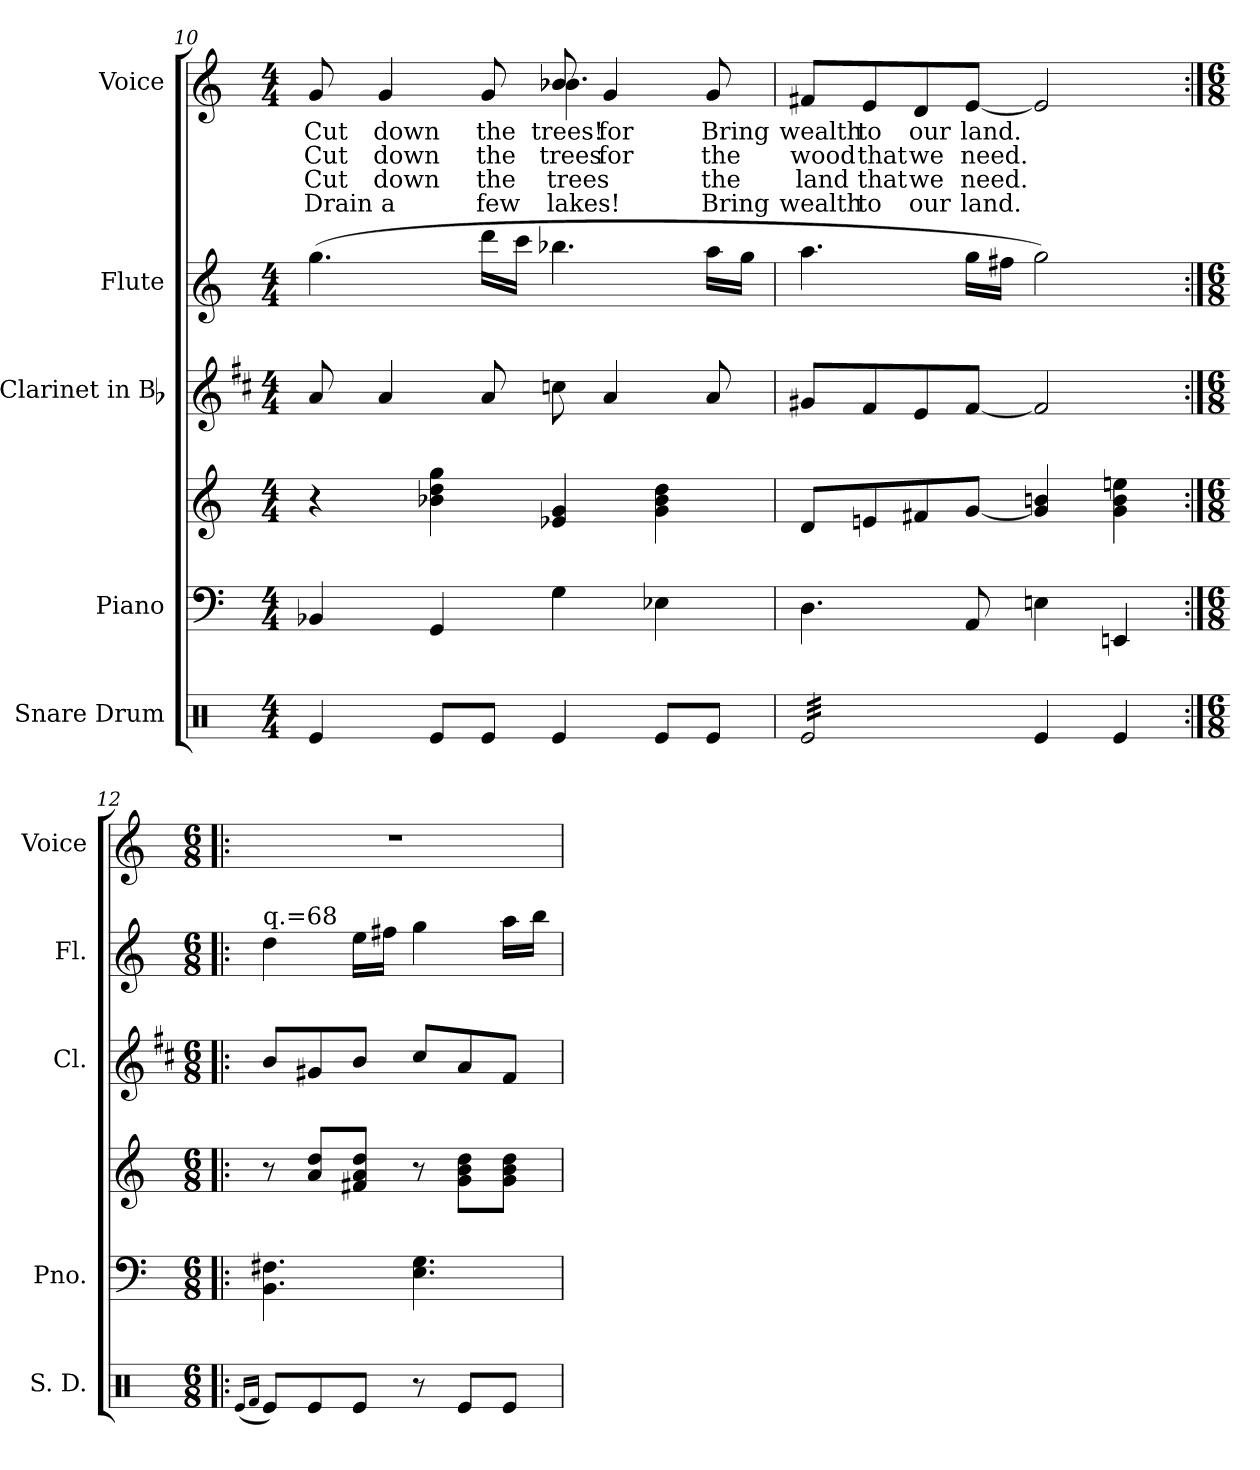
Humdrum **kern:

**kern	**kern	**kern	**kern	**kern	**kern	**text	**text	**text	**text
*part5	*part4	*part4	*part3	*part2	*part1	*part1	*part1	*part1	*part1
*staff6	*staff5	*staff4	*staff3	*staff2	*staff1	*staff1	*staff1	*staff1	*staff1
*I"Snare Drum	*I"Piano	*	*I"Clarinet in Bb	*I"Flute	*I"Voice	*	*	*	*
*I'S. D.	*I'Pno.	*	*I'Cl.	*I'Fl.	*I'Voice	*	*	*	*
!!LO:LB:g=z
*clefX	*clefF4	*clefG2	*clefG2	*clefG2	*clefG2	*	*	*	*
*	*	*	*ITrd1c2	*	*	*	*	*	*
*k[]	*k[]	*k[]	*k[]	*k[]	*k[]	*	*	*	*
*C:	*C:	*C:	*C:	*C:	*C:	*	*	*	*
*M4/4	*M4/4	*M4/4	*M4/4	*M4/4	*M4/4	*	*	*	*
=10	=10	=10	=10	=10	=10	=10	=10	=10	=10
!	!	!	!	!	!	!LO:LY:a:color=#000000	!LO:LY:b:color=#000000	!LO:LY:b:color=#000000	!LO:LY:b:color=#000000
*	*	*	*	*	*^	*	*	*	*
4Rei/	4BB-Xi/	4r	8gi/	(4.ggi\	8gi/	2ryy	Cut	Cut	Cut	Drain
!	!	!	!	!	!	!	!LO:LY:a:color=#000000	!LO:LY:b:color=#000000	!LO:LY:b:color=#000000	!LO:LY:b:color=#000000
.	.	.	4gi/	.	4gi/	.	down	down	down	a
8Rei/L	4GGi/	4b-Xi\ 4ddi 4ggi	.	.	.	.	.	.	.	.
!	!	!	!	!	!	!	!LO:LY:a:color=#000000	!LO:LY:b:color=#000000	!LO:LY:b:color=#000000	!LO:LY:b:color=#000000
8Rei/J	.	.	8gi/	16dddi\LL	8gi/	.	the	the	the	few
.	.	.	.	16ccci\JJ	.	.	.	.	.	.
!	!	!	!	!	!	!	!LO:LY:a:color=#000000	!LO:LY:b:color=#000000	!LO:LY:b:color=#000000	!LO:LY:b:color=#000000
4Rei/	4Gi\	4e-Xi/ 4gi	8b-Xi\	4.bb-Xi\	8b-Xi/	4.b-i\	trees!	trees	trees	lakes!
!	!	!	!	!	!	!	!LO:LY:b:color=#000000	!LO:LY:b:color=#000000	!	!
.	.	.	4gi/	.	4gi/	.	for	for	.	.
8Rei/L	4E-Xi\	4gi\ 4b-i 4ddi	.	.	.	.	.	.	.	.
!	!	!	!	!	!	!	!LO:LY:a:color=#000000	!LO:LY:b:color=#000000	!LO:LY:b:color=#000000	!LO:LY:b:color=#000000
8Rei/J	.	.	8gi/	16aai\LL	8gi/	8ryy	Bring	the	the	Bring
.	.	.	.	16ggi\JJ	.	.	.	.	.	.
*	*	*	*	*	*v	*v	*	*	*	*
=11	=11	=11	=11	=11	=11	=11	=11	=11	=11
!	!	!	!	!	!	!LO:LY:a:color=#000000	!LO:LY:b:color=#000000	!LO:LY:b:color=#000000	!LO:LY:b:color=#000000
*tremolo	*	*	*	*	*	*	*	*	*
32Rei/LLL	4.Di\	8di/L	8f#Xi/L	4.aai\	8f#Xi/L	wealth	wood	land	wealth
32Rei/	.	.	.	.	.	.	.	.	.
32Rei/	.	.	.	.	.	.	.	.	.
32Rei/	.	.	.	.	.	.	.	.	.
!	!	!	!	!	!	!LO:LY:a:color=#000000	!LO:LY:b:color=#000000	!LO:LY:b:color=#000000	!LO:LY:b:color=#000000
32Rei/	.	8eni/	8ei/	.	8ei/	to	that	that	to
32Rei/	.	.	.	.	.	.	.	.	.
32Rei/	.	.	.	.	.	.	.	.	.
32Rei/	.	.	.	.	.	.	.	.	.
!	!	!	!	!	!	!LO:LY:a:color=#000000	!LO:LY:b:color=#000000	!LO:LY:b:color=#000000	!LO:LY:b:color=#000000
32Rei/	.	8f#Xi/	8di/	.	8di/	our	we	we	our
32Rei/	.	.	.	.	.	.	.	.	.
32Rei/	.	.	.	.	.	.	.	.	.
32Rei/	.	.	.	.	.	.	.	.	.
!	!	!	!	!	!	!LO:LY:a:color=#000000	!LO:LY:b:color=#000000	!LO:LY:b:color=#000000	!LO:LY:b:color=#000000
32Rei/	8AAi/	[8gi/J	[8ei/J	16ggi\LL	[8ei/J	land.	need.	need.	land.
32Rei/	.	.	.	.	.	.	.	.	.
32Rei/	.	.	.	16ff#Xi\JJ	.	.	.	.	.
32Rei/JJJ	.	.	.	.	.	.	.	.	.
*Xtremolo	*	*	*	*	*	*	*	*	*
4Rei/	4Eni\	4gi/] 4bni	2ei/]	2ggi\)	2ei/]	.	.	.	.
4Rei/	4EEni/	4gi\ 4bi 4eeni	.	.	.	.	.	.	.
=12:|!|:	=12:|!|:	=12:|!|:	=12:|!|:	=12:|!|:	=12:|!|:	=12:|!|:	=12:|!|:	=12:|!|:	=12:|!|:
*M6/8	*M6/8	*M6/8	*M6/8	*M6/8	*M6/8	*	*	*	*
(16qRei/LL	.	.	.	.	.	.	.	.	.
16qRfi/JJ	.	.	.	.	.	.	.	.	.
!	!	!	!	!LO:TX:a:t=q.=68	!	!	!	!	!
!	!	!	!	!	!LO:N:vis=1	!	!	!	!
8Rei/L)	4.BBi\ 4.F#Xi	8r	8ai/L	4ddi\	2.r	.	.	.	.
8Rei/	.	8ai/ 8ddiL	8f#Xi/	.	.	.	.	.	.
8Rei/J	.	8f#Xi/ 8ai 8ddiJ	8ai/J	16eei\LL	.	.	.	.	.
.	.	.	.	16ff#Xi\JJ	.	.	.	.	.
8r	4.Ei\ 4.Gi	8r	8bi/L	4ggi\	.	.	.	.	.
8Rei/L	.	8gi\ 8bi 8ddiL	8gi/	.	.	.	.	.	.
8Rei/J	.	8gi\ 8bi 8ddiJ	8ei/J	16aai\LL	.	.	.	.	.
.	.	.	.	16bbi\JJ	.	.	.	.	.
=	=	=	=	=	=	=	=	=	=
*-	*-	*-	*-	*-	*-	*-	*-	*-	*-
